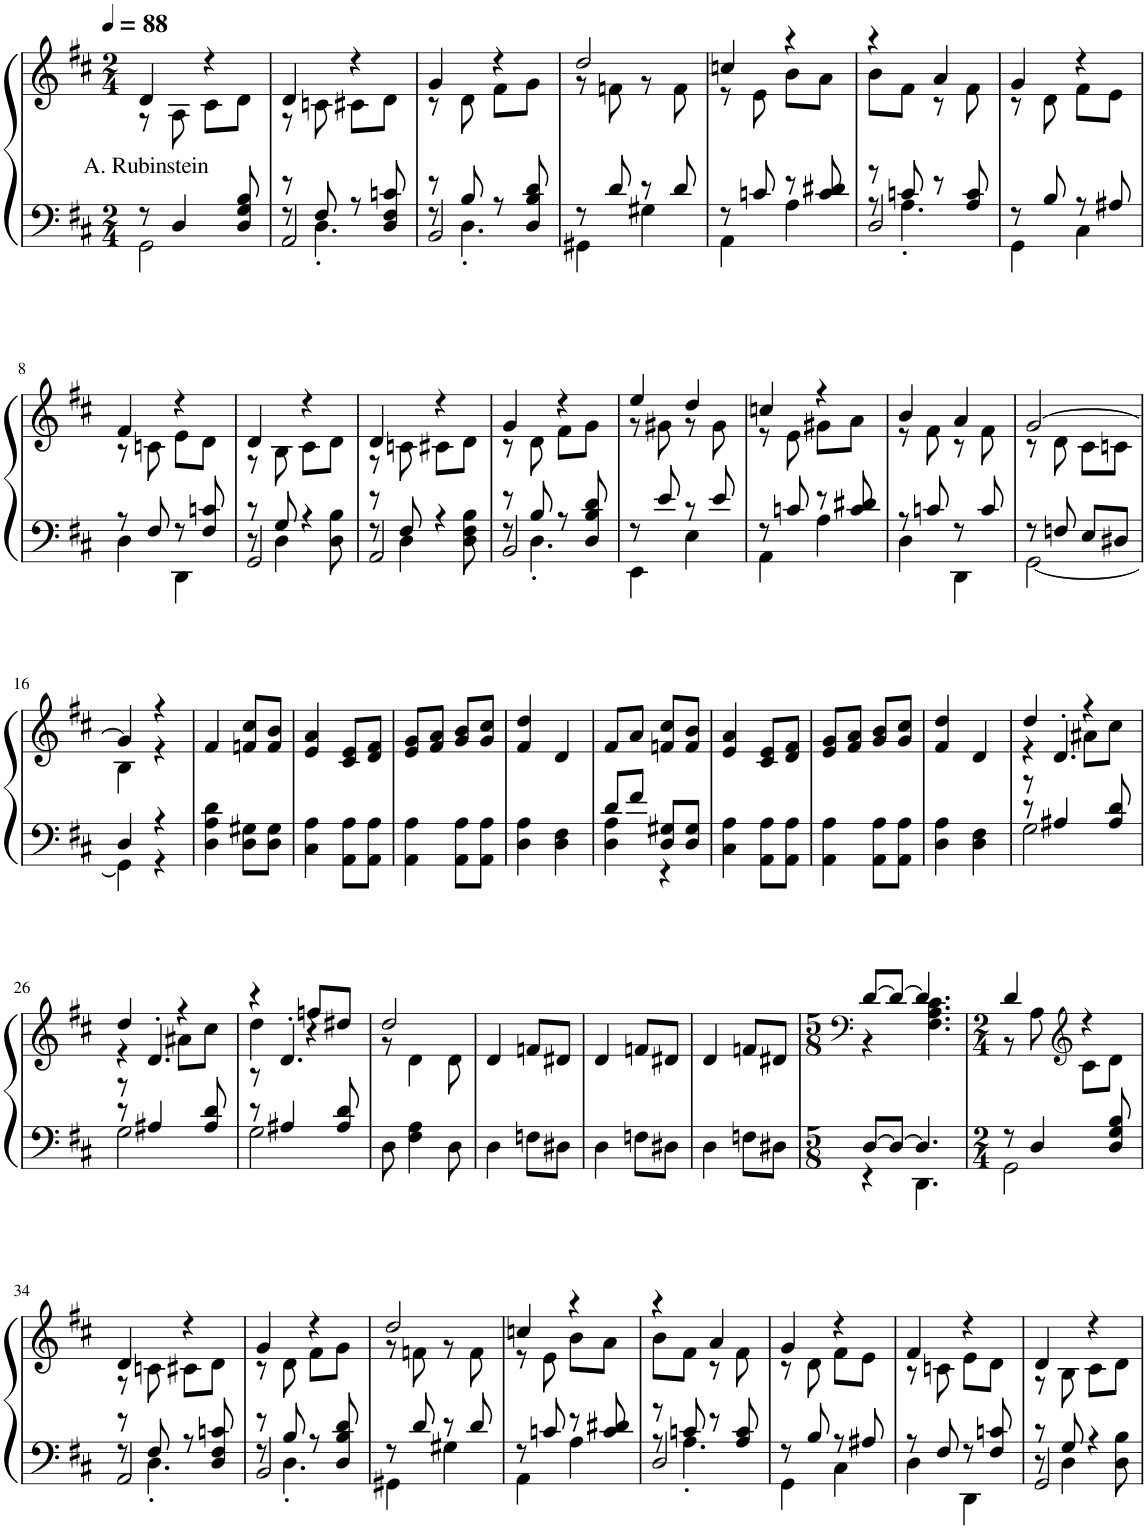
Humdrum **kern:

**kern	**kern	**text
*part1	*part1	*part1
*staff2	*staff1	*staff1
*I"Grand Piano	*	*
*I'Pno	*	*
*clefF4	*clefG2	*
*k[f#c#]	*k[f#c#]	*
*M2/4	*M2/4	*
*MM88	*MM88	*
=1	=1	=1
*^	*	*
!	!	!	!LO:LY:b
*	*	*^	*
8r	2GG\	4d/	8r	A. Rubinstein
4D/	.	.	8A\	.
.	.	4r	8c#\L	.
8D/ 8G/ 8B/	.	.	8d\J	.
=2	=2	=2	=2	=2
*	*^	*	*	*
8r	8r	2AA/	4d/	8r	.
8F#/	4.D'\	.	.	8cn\	.
8r	.	.	4r	8c#X\L	.
8D/ 8F#/ 8cn/	.	.	.	8d\J	.
=3	=3	=3	=3	=3	=3
8r	8r	2BB/	4g/	8r	.
8B/	4.D'\	.	.	8d\	.
8r	.	.	4r	8f#\L	.
8D/ 8B/ 8d/	.	.	.	8g\J	.
*	*v	*v	*	*	*
=4	=4	=4	=4	=4
8r	4GG#X\	2dd/	8r	.
8d/	.	.	8fn\	.
8r	4G#X\	.	8r	.
8d/	.	.	8f\	.
=5	=5	=5	=5	=5
8r	4AA\	4ccn/	8r	.
8cn/	.	.	8e\	.
8r	4A\	4r	8b\L	.
8c/ 8d#X/	.	.	8a\J	.
=6	=6	=6	=6	=6
*	*^	*	*	*
8r	8r	2D/	4r	8b\L	.
8cn/	4.A'\	.	.	8f#\J	.
8r	.	.	4a/	8r	.
8A/ 8c/	.	.	.	8f#\	.
*	*v	*v	*	*	*
=7	=7	=7	=7	=7
8r	4GG\	4g/	8r	.
8B/	.	.	8d\	.
8r	4C#\	4r	8f#\L	.
8A#X/	.	.	8e\J	.
!!LO:LB:g=z	!!
=8	=8	=8	=8	=8
8r	4D\	4f#/	8r	.
8F#/	.	.	8cn\	.
8r	4DD\	4r	8e\L	.
8F#/ 8cn/	.	.	8d\J	.
=9	=9	=9	=9	=9
*	*^	*	*	*
8r	8r	2GG/	4d/	8r	.
8G/	4D\	.	.	8B\	.
4r	.	.	4r	8c#\L	.
.	8D\ 8B\	.	.	8d\J	.
=10	=10	=10	=10	=10	=10
8r	8r	2AA/	4d/	8r	.
8F#/	4D\	.	.	8cn\	.
4r	.	.	4r	8c#X\L	.
.	8D\ 8F#\ 8B\	.	.	8d\J	.
=11	=11	=11	=11	=11	=11
8r	8r	2BB/	4g/	8r	.
8B/	4.D'\	.	.	8d\	.
8r	.	.	4r	8f#\L	.
8D/ 8B/ 8d/	.	.	.	8g\J	.
*	*v	*v	*	*	*
=12	=12	=12	=12	=12
8r	4EE\	4ee/	8r	.
8e/	.	.	8g#X\	.
8r	4E\	4dd/	8r	.
8e/	.	.	8g#\	.
=13	=13	=13	=13	=13
8r	4AA\	4ccn/	8r	.
8cn/	.	.	8e\	.
8r	4A\	4r	8g#X\L	.
8c/ 8d#X/	.	.	8a\J	.
=14	=14	=14	=14	=14
8r	4D\	4b/	8r	.
8cn/	.	.	8f#\	.
8r	4DD\	4a/	8r	.
8c/	.	.	8f#\	.
=15	=15	=15	=15	=15
8r	[2GG\	[2g/	8r	.
8Fn/	.	.	8d\	.
8E/L	.	.	8c#\L	.
8D#X/J	.	.	8cn\J	.
!!LO:LB:g=z	!!
=16	=16	=16	=16	=16
4D/	4GG\]	4g/]	4B\	.
4r	4r	4r	4r	.
*v	*v	*	*	*
*	*v	*v	*
=17	=17	=17
4D\ 4A\ 4d\	4f#/	.
8D\ 8G#X\L	8fn/ 8cc#/L	.
8D\ 8G#\J	8f/ 8b/J	.
=18	=18	=18
4C#\ 4A\	4e/ 4a/	.
8AA\ 8A\L	8c#/ 8e/L	.
8AA\ 8A\J	8d/ 8f#/J	.
=19	=19	=19
4AA\ 4A\	8e/ 8g/L	.
.	8f#/ 8a/J	.
8AA\ 8A\L	8g/ 8b/L	.
8AA\ 8A\J	8g/ 8cc#/J	.
=20	=20	=20
4D\ 4A\	4f#/ 4dd/	.
4D\ 4F#\	4d/	.
=21	=21	=21
*^	*	*
8d/L	4D\ 4A\	8f#/L	.
8f#/J	.	8a/J	.
8D/ 8G#X/L	4r	8fn/ 8cc#/L	.
8D/ 8G#/J	.	8f/ 8b/J	.
*v	*v	*	*
=22	=22	=22
4C#\ 4A\	4e/ 4a/	.
8AA\ 8A\L	8c#/ 8e/L	.
8AA\ 8A\J	8d/ 8f#/J	.
=23	=23	=23
4AA\ 4A\	8e/ 8g/L	.
.	8f#/ 8a/J	.
8AA\ 8A\L	8g/ 8b/L	.
8AA\ 8A\J	8g/ 8cc#/J	.
=24	=24	=24
4D\ 4A\	4f#/ 4dd/	.
4D\ 4F#\	4d/	.
=25	=25	=25
*^	*^	*
*	*	*	*^	*
8r	2G\	4dd/	4r	8r	.
4A#X/	.	.	.	4.d'/	.
.	.	4r	8a#X\L	.	.
8A#/ 8d/	.	.	8cc#\J	.	.
!!LO:LB:g=z	!!	!!
=26	=26	=26	=26	=26	=26
8r	2G\	4dd/	4r	8r	.
4A#X/	.	.	.	4.d'/	.
.	.	4r	8a#X\L	.	.
8A#/ 8d/	.	.	8cc#\J	.	.
=27	=27	=27	=27	=27	=27
8r	2G\	4r	4dd\	8r	.
4A#X/	.	.	.	4.d'/	.
.	.	8ffn/L	4r	.	.
8A#/ 8d/	.	8dd#X/J	.	.	.
*v	*v	*	*	*	*
*	*	*v	*v	*
=28	=28	=28	=28
8D\	2dd/	8r	.
4F#\ 4A\	.	4d\	.
8D\	.	8d\	.
*	*v	*v	*
=29	=29	=29
4D\	4d/	.
8Fn\L	8fn/L	.
8D#X\J	8d#X/J	.
=30	=30	=30
4D\	4d/	.
8Fn\L	8fn/L	.
8D#X\J	8d#X/J	.
=31	=31	=31
4D\	4d/	.
8Fn\L	8fn/L	.
8D#X\J	8d#X/J	.
=32	=32	=32
*	*clefF4	*
*M5/8	*M5/8	*
*^	*^	*
[8D/L	4r	[8d/L	4r	.
8D/J_	.	8d/J_	.	.
4.D/]	4.DD\	4.d/]	4.F#\ 4.A\ 4.c#\	.
=33	=33	=33	=33	=33
*M2/4	*	*M2/4	*	*
8r	2GG\	4d/	8r	.
4D/	.	.	8A\	.
*	*	*clefG2	*	*
.	.	4r	8c#\L	.
8D/ 8G/ 8B/	.	.	8d\J	.
!!LO:LB:g=z	!!
=34	=34	=34	=34	=34
*	*^	*	*	*
8r	8r	2AA/	4d/	8r	.
8F#/	4.D'\	.	.	8cn\	.
8r	.	.	4r	8c#X\L	.
8D/ 8F#/ 8cn/	.	.	.	8d\J	.
=35	=35	=35	=35	=35	=35
8r	8r	2BB/	4g/	8r	.
8B/	4.D'\	.	.	8d\	.
8r	.	.	4r	8f#\L	.
8D/ 8B/ 8d/	.	.	.	8g\J	.
*	*v	*v	*	*	*
=36	=36	=36	=36	=36
8r	4GG#X\	2dd/	8r	.
8d/	.	.	8fn\	.
8r	4G#X\	.	8r	.
8d/	.	.	8f\	.
=37	=37	=37	=37	=37
8r	4AA\	4ccn/	8r	.
8cn/	.	.	8e\	.
8r	4A\	4r	8b\L	.
8c/ 8d#X/	.	.	8a\J	.
=38	=38	=38	=38	=38
*	*^	*	*	*
8r	8r	2D/	4r	8b\L	.
8cn/	4.A'\	.	.	8f#\J	.
8r	.	.	4a/	8r	.
8A/ 8c/	.	.	.	8f#\	.
*	*v	*v	*	*	*
=39	=39	=39	=39	=39
8r	4GG\	4g/	8r	.
8B/	.	.	8d\	.
8r	4C#\	4r	8f#\L	.
8A#X/	.	.	8e\J	.
=40	=40	=40	=40	=40
8r	4D\	4f#/	8r	.
8F#/	.	.	8cn\	.
8r	4DD\	4r	8e\L	.
8F#/ 8cn/	.	.	8d\J	.
=41	=41	=41	=41	=41
*	*^	*	*	*
8r	8r	2GG/	4d/	8r	.
8G/	4D\	.	.	8B\	.
4r	.	.	4r	8c#\L	.
.	8D\ 8B\	.	.	8d\J	.
*v	*v	*v	*	*	*
*	*v	*v	*
=	=	=
*-	*-	*-
